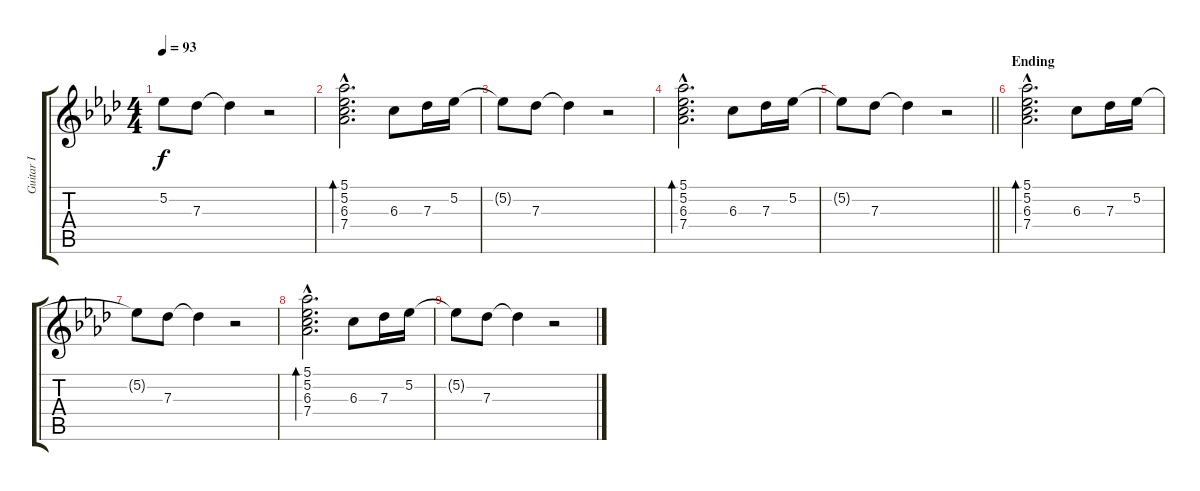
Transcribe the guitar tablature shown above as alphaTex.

\track ("Guitar I" "Guitar I") {instrument acousticguitarsteel}
\staff {score tabs}
\tuning (Eb4 Bb3 Gb3 Db3 Ab2 Db2) {hide}
\ts (4 4)
\tempo 93
\clef g2
\ks ab
5.2{t}.8{dy f} 7.3.8 7.3{t}.4 r.2 |
(5.1{hac} 5.2{hac} 6.3{hac} 7.4{hac}).2{d bd 240} 6.3.8 7.3.16 5.2.16 |
5.2{t}.8 7.3.8 7.3{t}.4 r.2 |
(5.1{hac} 5.2{hac} 6.3{hac} 7.4{hac}).2{d bd 240} 6.3.8 7.3.16 5.2.16 |
\barLineRight lightlight
5.2{t}.8 7.3.8 7.3{t}.4 r.2 |
\section ("" "Ending")
(5.1{hac} 5.2{hac} 6.3{hac} 7.4{hac}).2{d bd 240} 6.3.8 7.3.16 5.2.16 |
5.2{t}.8 7.3.8 7.3{t}.4 r.2 |
(5.1{hac} 5.2{hac} 6.3{hac} 7.4{hac}).2{d bd 240} 6.3.8 7.3.16 5.2.16 |
5.2{t}.8 7.3.8 7.3{t}.4 r.2
